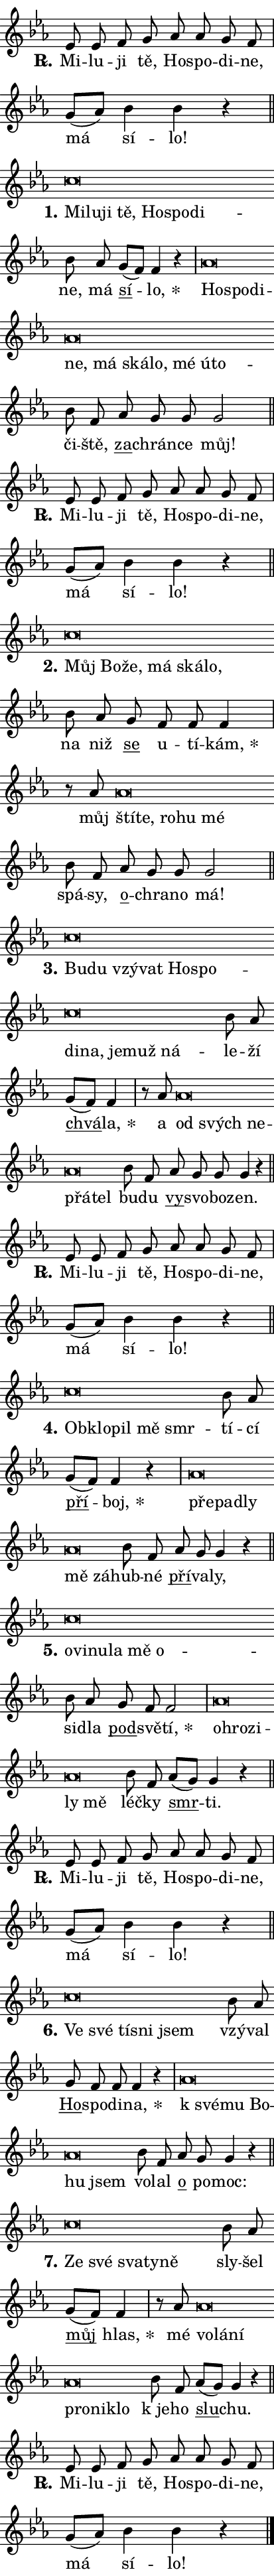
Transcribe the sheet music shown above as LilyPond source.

\version "2.22.1"
\header { tagline = "" }
\paper {
  indent = 0\cm
  top-margin = 0\cm
  right-margin = 0\cm
  bottom-margin = 0\cm
  left-margin = 0\cm
  paper-width = 7\cm
  page-breaking = #ly:one-page-breaking
  system-system-spacing.basic-distance = #11
  score-system-spacing.basic-distance = #11
  ragged-last = ##f
}


%% Author: Thomas Morley
%% https://lists.gnu.org/archive/html/lilypond-user/2020-05/msg00002.html
#(define (line-position grob)
"Returns position of @var[grob} in current system:
   @code{'start}, if at first time-step
   @code{'end}, if at last time-step
   @code{'middle} otherwise
"
  (let* ((col (ly:item-get-column grob))
         (ln (ly:grob-object col 'left-neighbor))
         (rn (ly:grob-object col 'right-neighbor))
         (col-to-check-left (if (ly:grob? ln) ln col))
         (col-to-check-right (if (ly:grob? rn) rn col))
         (break-dir-left
           (and
             (ly:grob-property col-to-check-left 'non-musical #f)
             (ly:item-break-dir col-to-check-left)))
         (break-dir-right
           (and
             (ly:grob-property col-to-check-right 'non-musical #f)
             (ly:item-break-dir col-to-check-right))))
        (cond ((eqv? 1 break-dir-left) 'start)
              ((eqv? -1 break-dir-right) 'end)
              (else 'middle))))

#(define (tranparent-at-line-position vctor)
  (lambda (grob)
  "Relying on @code{line-position} select the relevant enry from @var{vctor}.
Used to determine transparency,"
    (case (line-position grob)
      ((end) (not (vector-ref vctor 0)))
      ((middle) (not (vector-ref vctor 1)))
      ((start) (not (vector-ref vctor 2))))))

noteHeadBreakVisibility =
#(define-music-function (break-visibility)(vector?)
"Makes @code{NoteHead}s transparent relying on @var{break-visibility}"
#{
  \override NoteHead.transparent =
    #(tranparent-at-line-position break-visibility)
#})

#(define delete-ledgers-for-transparent-note-heads
  (lambda (grob)
    "Reads whether a @code{NoteHead} is transparent.
If so this @code{NoteHead} is removed from @code{'note-heads} from
@var{grob}, which is supposed to be @code{LedgerLineSpanner}.
As a result ledgers are not printed for this @code{NoteHead}"
    (let* ((nhds-array (ly:grob-object grob 'note-heads))
           (nhds-list
             (if (ly:grob-array? nhds-array)
                 (ly:grob-array->list nhds-array)
                 '()))
           ;; Relies on the transparent-property being done before
           ;; Staff.LedgerLineSpanner.after-line-breaking is executed.
           ;; This is fragile ...
           (to-keep
             (remove
               (lambda (nhd)
                 (ly:grob-property nhd 'transparent #f))
               nhds-list)))
      ;; TODO find a better method to iterate over grob-arrays, similiar
      ;; to filter/remove etc for lists
      ;; For now rebuilt from scratch
      (set! (ly:grob-object grob 'note-heads)  '())
      (for-each
        (lambda (nhd)
          (ly:pointer-group-interface::add-grob grob 'note-heads nhd))
        to-keep))))

hideNotes = {
  \noteHeadBreakVisibility #begin-of-line-visible
}
unHideNotes = {
  \noteHeadBreakVisibility #all-visible
}

% work-around for resetting accidentals
% https://lilypond.org/doc/v2.23/Documentation/notation/displaying-rhythms#unmetered-music
cadenzaMeasure = {
  \cadenzaOff
  \partial 1024 s1024
  \cadenzaOn
}

#(define-markup-command (accent layout props text) (markup?)
  "Underline accented syllable"
  (interpret-markup layout props
    #{\markup \override #'(offset . 4.3) \underline { #text }#}))

responsum = \markup \concat {
  "R" \hspace #-1.05 \path #0.1 #'((moveto 0 0.07) (lineto 0.9 0.8)) \hspace #0.05 "."
}

\layout {
    \context {
        \Staff
        \remove "Time_signature_engraver"
        \override LedgerLineSpanner.after-line-breaking = #delete-ledgers-for-transparent-note-heads
    }
    \context {
        \Voice {
            \override NoteHead.output-attributes = #'((class . "notehead"))
            \override Hairpin.height = #0.55
        }
    }
    \context {
        \Lyrics {
            \override StanzaNumber.output-attributes = #'((class . "stanzanumber"))
            \override LyricSpace.minimum-distance = #0.9
            \override LyricText.font-name = #"TeX Gyre Schola"
            \override LyricText.font-size = 1
            \override StanzaNumber.font-name = #"TeX Gyre Schola Bold"
            \override StanzaNumber.font-size = 1
        }
    }
}

% magnetic-lyrics.ily
%
%   written by
%     Jean Abou Samra <jean@abou-samra.fr>
%     Werner Lemberg <wl@gnu.org>
%
%   adapted by
%     Jiri Hon <jiri.hon@gmail.com>
%
% Version 2022-Apr-15

% https://www.mail-archive.com/lilypond-user@gnu.org/msg149350.html

#(define (Left_hyphen_pointer_engraver context)
   "Collect syllable-hyphen-syllable occurrences in lyrics and store
them in properties.  This engraver only looks to the left.  For
example, if the lyrics input is @code{foo -- bar}, it does the
following.

@itemize @bullet
@item
Set the @code{text} property of the @code{LyricHyphen} grob between
@q{foo} and @q{bar} to @code{foo}.

@item
Set the @code{left-hyphen} property of the @code{LyricText} grob with
text @q{foo} to the @code{LyricHyphen} grob between @q{foo} and
@q{bar}.
@end itemize

Use this auxiliary engraver in combination with the
@code{lyric-@/text::@/apply-@/magnetic-@/offset!} hook."
   (let ((hyphen #f)
         (text #f))
     (make-engraver
      (acknowledgers
       ((lyric-syllable-interface engraver grob source-engraver)
        (set! text grob)))
      (end-acknowledgers
       ((lyric-hyphen-interface engraver grob source-engraver)
        ;(when (not (grob::has-interface grob 'lyric-space-interface))
          (set! hyphen grob)));)
      ((stop-translation-timestep engraver)
       (when (and text hyphen)
         (ly:grob-set-object! text 'left-hyphen hyphen))
       (set! text #f)
       (set! hyphen #f)))))

#(define (lyric-text::apply-magnetic-offset! grob)
   "If the space between two syllables is less than the value in
property @code{LyricText@/.details@/.squash-threshold}, move the right
syllable to the left so that it gets concatenated with the left
syllable.

Use this function as a hook for
@code{LyricText@/.after-@/line-@/breaking} if the
@code{Left_@/hyphen_@/pointer_@/engraver} is active."
   (let ((hyphen (ly:grob-object grob 'left-hyphen #f)))
     (when hyphen
       (let ((left-text (ly:spanner-bound hyphen LEFT)))
         (when (grob::has-interface left-text 'lyric-syllable-interface)
           (let* ((common (ly:grob-common-refpoint grob left-text X))
                  (this-x-ext (ly:grob-extent grob common X))
                  (left-x-ext
                   (begin
                     ;; Trigger magnetism for left-text.
                     (ly:grob-property left-text 'after-line-breaking)
                     (ly:grob-extent left-text common X)))
                  ;; `delta` is the gap width between two syllables.
                  (delta (- (interval-start this-x-ext)
                            (interval-end left-x-ext)))
                  (details (ly:grob-property grob 'details))
                  (threshold (assoc-get 'squash-threshold details 0.2)))
             (when (< delta threshold)
               (let* (;; We have to manipulate the input text so that
                      ;; ligatures crossing syllable boundaries are not
                      ;; disabled.  For languages based on the Latin
                      ;; script this is essentially a beautification.
                      ;; However, for non-Western scripts it can be a
                      ;; necessity.
                      (lt (ly:grob-property left-text 'text))
                      (rt (ly:grob-property grob 'text))
                      (is-space (grob::has-interface hyphen 'lyric-space-interface))
                      (space (if is-space " " ""))
                      (space-markup (grob-interpret-markup grob " "))
                      (space-size (interval-length (ly:stencil-extent space-markup X)))
                      (extra-delta (if is-space space-size 0))
                      ;; Append new syllable.
                      (ltrt-space (if (and (string? lt) (string? rt))
                                (string-append lt space rt)
                                (make-concat-markup (list lt space rt))))
                      ;; Right-align `ltrt` to the right side.
                      (ltrt-space-markup (grob-interpret-markup
                               grob
                               (make-translate-markup
                                (cons (interval-length this-x-ext) 0)
                                (make-right-align-markup ltrt-space)))))
                 (begin
                   ;; Don't print `left-text`.
                   (ly:grob-set-property! left-text 'stencil #f)
                   ;; Set text and stencil (which holds all collected
                   ;; syllables so far) and shift it to the left.
                   (ly:grob-set-property! grob 'text ltrt-space)
                   (ly:grob-set-property! grob 'stencil ltrt-space-markup)
                   (ly:grob-translate-axis! grob (- (- delta extra-delta)) X))))))))))


#(define (lyric-hyphen::displace-bounds-first grob)
   ;; Make very sure this callback isn't triggered too early.
   (let ((left (ly:spanner-bound grob LEFT))
         (right (ly:spanner-bound grob RIGHT)))
     (ly:grob-property left 'after-line-breaking)
     (ly:grob-property right 'after-line-breaking)
     (ly:lyric-hyphen::print grob)))

squashThreshold = #0.4

\layout {
  \context {
    \Lyrics
    \consists #Left_hyphen_pointer_engraver
    \override LyricText.after-line-breaking =
      #lyric-text::apply-magnetic-offset!
    \override LyricHyphen.stencil = #lyric-hyphen::displace-bounds-first
    \override LyricText.details.squash-threshold = \squashThreshold
    \override LyricHyphen.minimum-distance = 0
    \override LyricHyphen.minimum-length = \squashThreshold
  }
}

squash = \override LyricText.details.squash-threshold = 9999
unSquash = \override LyricText.details.squash-threshold = \squashThreshold

left = \override LyricText.self-alignment-X = #LEFT
unLeft = \revert LyricText.self-alignment-X

starOffset = #(lambda (grob) 
                (let ((x_offset (ly:self-alignment-interface::aligned-on-x-parent grob)))
                  (if (= x_offset 0) 0 (+ x_offset 1.2))))

star = #(define-music-function (syllable)(string?)
"Append star separator at the end of a syllable"
#{
  \once \override LyricText.X-offset = #starOffset
  \lyricmode { \markup {
    #syllable
    \override #'((font-name . "TeX Gyre Schola Bold")) \hspace #0.2 \lower #0.65 \larger "*"
  } }
#})

starAccent = #(define-music-function (syllable)(string?)
"Append star separator at the end of a syllable and make accent"
#{
  \once \override LyricText.X-offset = #starOffset
  \lyricmode { \markup {
    \accent #syllable
    \override #'((font-name . "TeX Gyre Schola Bold")) \hspace #0.2 \lower #0.65 \larger "*"
  } }
#})

breath = #(define-music-function (syllable)(string?)
"Append breathing indicator at the end of a syllable"
#{
  \lyricmode { \markup { #syllable "+" } }
#})

optionalBreath = #(define-music-function (syllable)(string?)
"Append optional breathing indicator at the end of a syllable"
#{
  \lyricmode { \markup { #syllable "(+)" } }
#})


\score {
    <<
        \new Voice = "melody" { \cadenzaOn \key es \major \relative { es'8 es f g as as g f \cadenzaMeasure \bar "|" g[( as)] bes4 bes r \cadenzaMeasure \bar "||" \break }
\relative { c''\breve*1/16 \hideNotes \breve*1/16 \bar "" \breve*1/16 \bar "" \breve*1/16 \bar "" \breve*1/16 \bar "" \breve*1/16 \breve*1/16 \bar "" \unHideNotes bes8 as \bar "" g[( f)] f4 r \cadenzaMeasure \bar "|" as\breve*1/16 \hideNotes \breve*1/16 \bar "" \breve*1/16 \bar "" \breve*1/16 \bar "" \breve*1/16 \bar "" \breve*1/16 \bar "" \breve*1/16 \bar "" \breve*1/16 \bar "" \breve*1/16 \breve*1/16 \bar "" \unHideNotes bes8 f \bar "" as g g g2 \cadenzaMeasure \bar "||" \break }
\relative { es'8 es f g as as g f \cadenzaMeasure \bar "|" g[( as)] bes4 bes r \cadenzaMeasure \bar "||" \break }
\relative { c''\breve*1/16 \hideNotes \breve*1/16 \bar "" \breve*1/16 \bar "" \breve*1/16 \bar "" \breve*1/16 \breve*1/16 \bar "" \unHideNotes bes8 as \bar "" g f f f4 \cadenzaMeasure \bar "|" r8 as as\breve*1/16 \hideNotes \breve*1/16 \bar "" \breve*1/16 \bar "" \breve*1/16 \breve*1/16 \bar "" \unHideNotes bes8 f \bar "" as g g g2 \cadenzaMeasure \bar "||" \break }
\relative { c''\breve*1/16 \hideNotes \breve*1/16 \bar "" \breve*1/16 \bar "" \breve*1/16 \bar "" \breve*1/16 \bar "" \breve*1/16 \bar "" \breve*1/16 \bar "" \breve*1/16 \bar "" \breve*1/16 \bar "" \breve*1/16 \breve*1/16 \bar "" \unHideNotes bes8 as \bar "" g[( f)] f4 \cadenzaMeasure \bar "|" r8 as as\breve*1/16 \hideNotes \breve*1/16 \bar "" \breve*1/16 \bar "" \breve*1/16 \breve*1/16 \bar "" \unHideNotes bes8 f \bar "" as g g g4 r \cadenzaMeasure \bar "||" \break }
\relative { es'8 es f g as as g f \cadenzaMeasure \bar "|" g[( as)] bes4 bes r \cadenzaMeasure \bar "||" \break }
\relative { c''\breve*1/16 \hideNotes \breve*1/16 \bar "" \breve*1/16 \bar "" \breve*1/16 \breve*1/16 \bar "" \unHideNotes bes8 as \bar "" g[( f)] f4 r \cadenzaMeasure \bar "|" as\breve*1/16 \hideNotes \breve*1/16 \bar "" \breve*1/16 \bar "" \breve*1/16 \breve*1/16 \bar "" \unHideNotes bes8 f \bar "" as g g4 r \cadenzaMeasure \bar "||" \break }
\relative { c''\breve*1/16 \hideNotes \breve*1/16 \bar "" \breve*1/16 \bar "" \breve*1/16 \bar "" \breve*1/16 \breve*1/16 \bar "" \unHideNotes bes8 as \bar "" g f f2 \cadenzaMeasure \bar "|" as\breve*1/16 \hideNotes \breve*1/16 \bar "" \breve*1/16 \breve*1/16 \bar "" \unHideNotes bes8 f \bar "" as[( g)] g4 r \cadenzaMeasure \bar "||" \break }
\relative { es'8 es f g as as g f \cadenzaMeasure \bar "|" g[( as)] bes4 bes r \cadenzaMeasure \bar "||" \break }
\relative { c''\breve*1/16 \hideNotes \breve*1/16 \bar "" \breve*1/16 \bar "" \breve*1/16 \breve*1/16 \bar "" \unHideNotes bes8 as \bar "" g f f f4 r \cadenzaMeasure \bar "|" as\breve*1/16 \hideNotes \breve*1/16 \bar "" \breve*1/16 \bar "" \breve*1/16 \breve*1/16 \bar "" \unHideNotes bes8 f \bar "" as g g4 r \cadenzaMeasure \bar "||" \break }
\relative { c''\breve*1/16 \hideNotes \breve*1/16 \bar "" \breve*1/16 \bar "" \breve*1/16 \breve*1/16 \bar "" \unHideNotes bes8 as \bar "" g[( f)] f4 \cadenzaMeasure \bar "|" r8 as as\breve*1/16 \hideNotes \breve*1/16 \bar "" \breve*1/16 \bar "" \breve*1/16 \bar "" \breve*1/16 \breve*1/16 \bar "" \unHideNotes bes8 f \bar "" as[( g)] g4 r \cadenzaMeasure \bar "||" \break }
\relative { es'8 es f g as as g f \cadenzaMeasure \bar "|" g[( as)] bes4 bes r \cadenzaMeasure \bar "||" \break } \bar "|." }
        \new Lyrics \lyricsto "melody" { \lyricmode { \set stanza = \responsum
Mi -- lu -- ji tě, Ho -- spo -- di -- ne, má sí -- lo!
\set stanza = "1."
\left Mi -- \squash lu -- ji tě, Ho -- spo -- di -- \unLeft \unSquash ne, má \markup \accent sí -- \star lo, \left Ho -- \squash spo -- di -- ne, má ská -- lo, mé ú -- to -- \unLeft \unSquash či -- ště, \markup \accent za -- chrán -- ce můj!
\set stanza = \responsum
Mi -- lu -- ji tě, Ho -- spo -- di -- ne, má sí -- lo!
\set stanza = "2."
\left Můj \squash Bo -- že, má ská -- lo, \unLeft \unSquash na niž \markup \accent se u -- tí -- \star kám, můj \left ští -- \squash te, ro -- hu mé \unLeft \unSquash spá -- sy, \markup \accent o -- chra -- no má!
\set stanza = "3."
\left Bu -- \squash du vzý -- vat Ho -- spo -- di -- na, je -- muž ná -- \unLeft \unSquash le -- ží \markup \accent chvá -- \star la, a \left od \squash svých ne -- přá -- tel \unLeft \unSquash bu -- du \markup \accent vy -- svo -- bo -- zen.
\set stanza = \responsum
Mi -- lu -- ji tě, Ho -- spo -- di -- ne, má sí -- lo!
\set stanza = "4."
\left Ob -- \squash klo -- pil mě smr -- \unLeft \unSquash tí -- cí \markup \accent pří -- \star boj, \left pře -- \squash pa -- dly mě zá -- \unLeft \unSquash hub -- né \markup \accent pří -- va -- ly,
\set stanza = "5."
\left o -- \squash vi -- nu -- la mě o -- \unLeft \unSquash si -- dla \markup \accent pod -- svě -- \star tí, \left ohro -- \squash zi -- ly mě \unLeft \unSquash léč -- ky \markup \accent smr -- ti.
\set stanza = \responsum
Mi -- lu -- ji tě, Ho -- spo -- di -- ne, má sí -- lo!
\set stanza = "6."
\left Ve \squash své tí -- sni jsem \unLeft \unSquash vzý -- val \markup \accent Ho -- spo -- di -- \star na, \left "k své" -- \squash mu Bo -- hu jsem \unLeft \unSquash vo -- lal \markup \accent o po -- moc:
\set stanza = "7."
\left Ze \squash své sva -- ty -- ně \unLeft \unSquash sly -- šel \markup \accent můj \star hlas, mé \left vo -- \squash lá -- ní pro -- ni -- klo \unLeft \unSquash "k je" -- ho \markup \accent slu -- chu.
\set stanza = \responsum
Mi -- lu -- ji tě, Ho -- spo -- di -- ne, má sí -- lo! } }
    >>
    \layout {}
}
